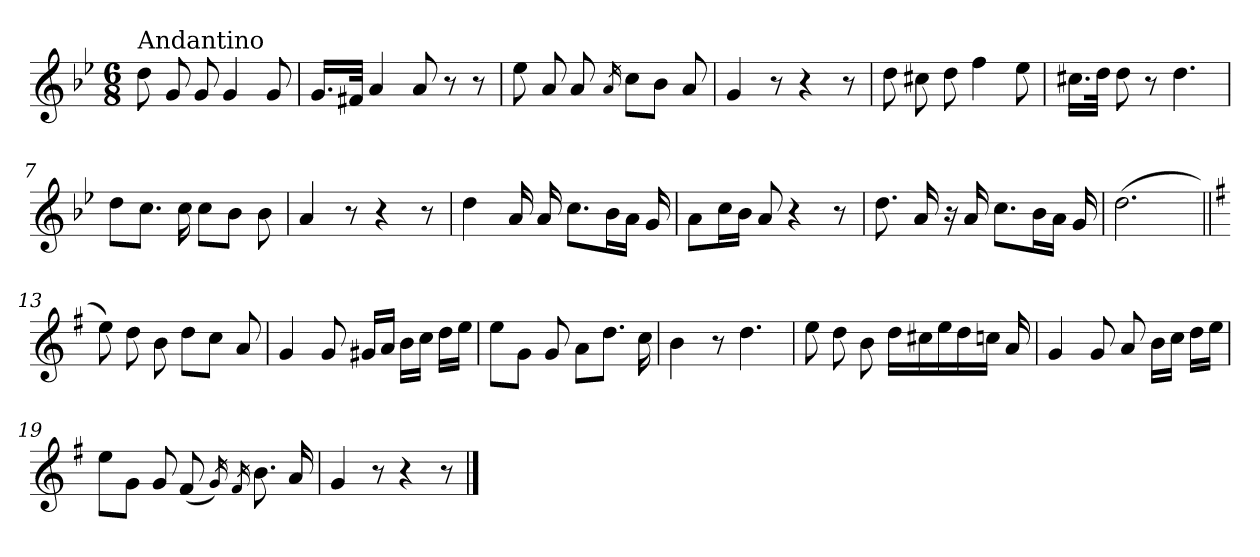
**kern
*part1
*staff1
*clefG2
*k[b-e-]
*g:
*M6/8
=1
!LO:TX:a:t=Andantino
8dd\
8g/
8g/
4g/
8g/
=2
16.g/LL
32f#X/JJk
4a/
8a/
8r
8r
=3
8ee-\
8a/
8a/
16qa/
8cc\L
8b-\J
8a/
=4
4g/
8r
4r
8r
=5
8dd\
8cc#X\
8dd\
4ff\
8ee-\
!!LO:LB:g=z
=6
16.cc#X\LL
32dd\JJk
8dd\
8r
4.dd\
=7
8dd\L
8.cc\J
16cc\
8cc\L
8b-\J
8b-\
=8
4a/
8r
4r
8r
=9
4dd\
16a/
16a/
8.cc\L
16b-\L
16a\JJ
16g/
=10
8a\L
16cc\L
16b-\JJ
8a/
4r
8r
!!LO:LB:g=z
=11
8.dd\
16a/
16r
16a/
8.cc\L
16b-\L
16a\JJ
16g/
=12
(>2.dd\
=13||
*k[f#]
8ee\)
8dd\
8b\
8dd\L
8cc\J
8a/
=14
4g/
8g/
16g#X/LL
16a/JJ
16b\LL
16cc\JJ
16dd\LL
16ee\JJ
=15
8ee\L
8g\J
8g/
8a\L
8.dd\J
16cc\
=16
4b\
8r
4.dd\
!!LO:LB:g=z
=17
8ee\
8dd\
8b\
16dd\LL
16cc#X\
16ee\
16dd\
16ccn\JJ
16a/
=18
4g/
8g/
8a/
16b\LL
16cc\JJ
16dd\LL
16ee\JJ
=19
8ee\L
8g\J
8g/
(<8f#/
16qg/)
16qf#/
8.b\
16a/
=20
4g/
8r
4r
8r
==
*-
